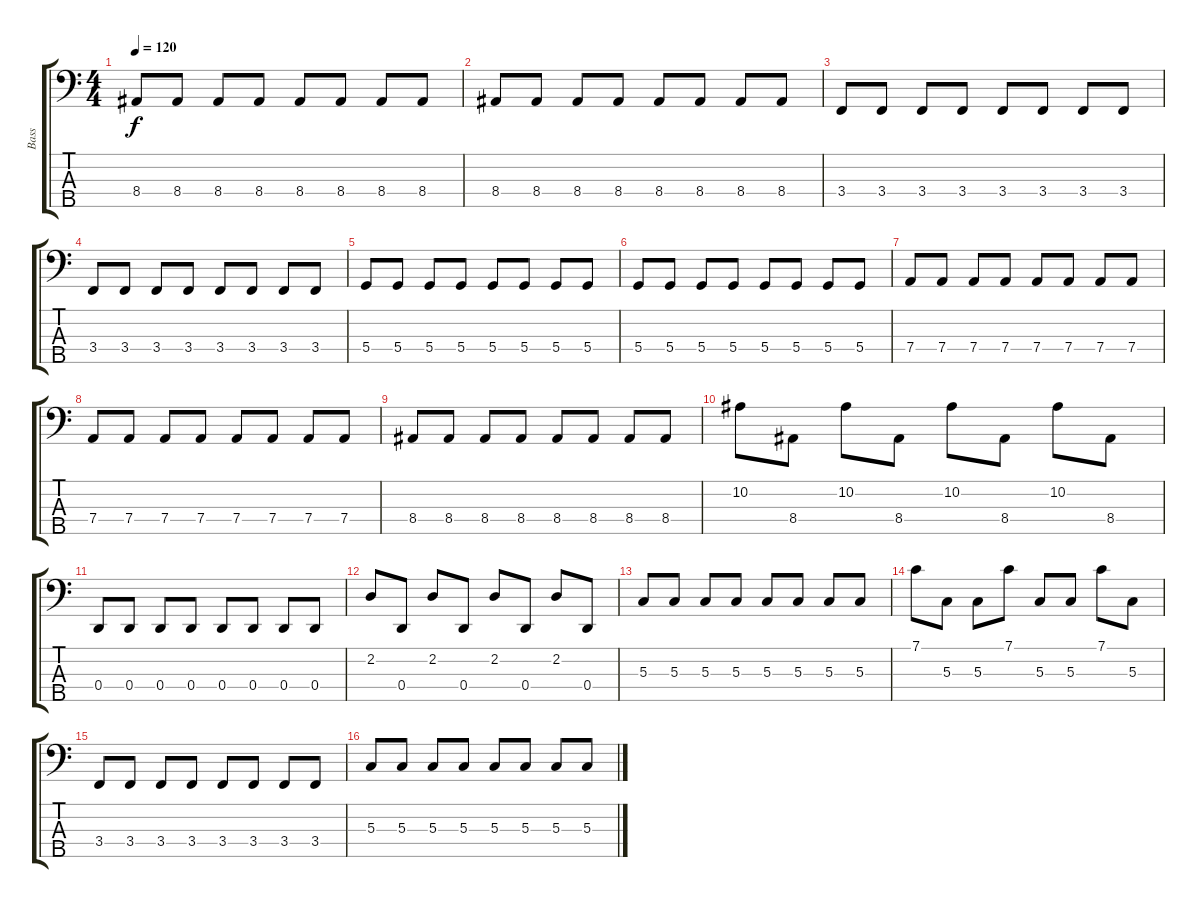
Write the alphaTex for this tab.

\track ("Bass" "Bass") {instrument electricbassfinger}
\staff {score tabs}
\tuning (F2 C2 G1 D1 A0) {hide}
\ts (4 4)
\tempo 120
\clef f4
\ks c
8.4.8{dy f} 8.4.8 8.4.8 8.4.8 8.4.8 8.4.8 8.4.8 8.4.8 |
8.4.8 8.4.8 8.4.8 8.4.8 8.4.8 8.4.8 8.4.8 8.4.8 |
3.4.8 3.4.8 3.4.8 3.4.8 3.4.8 3.4.8 3.4.8 3.4.8 |
3.4.8 3.4.8 3.4.8 3.4.8 3.4.8 3.4.8 3.4.8 3.4.8 |
5.4.8 5.4.8 5.4.8 5.4.8 5.4.8 5.4.8 5.4.8 5.4.8 |
5.4.8 5.4.8 5.4.8 5.4.8 5.4.8 5.4.8 5.4.8 5.4.8 |
7.4.8 7.4.8 7.4.8 7.4.8 7.4.8 7.4.8 7.4.8 7.4.8 |
7.4.8 7.4.8 7.4.8 7.4.8 7.4.8 7.4.8 7.4.8 7.4.8 |
8.4.8 8.4.8 8.4.8 8.4.8 8.4.8 8.4.8 8.4.8 8.4.8 |
10.2.8 8.4.8 10.2.8 8.4.8 10.2.8 8.4.8 10.2.8 8.4.8 |
0.4.8 0.4.8 0.4.8 0.4.8 0.4.8 0.4.8 0.4.8 0.4.8 |
2.2.8 0.4.8 2.2.8 0.4.8 2.2.8 0.4.8 2.2.8 0.4.8 |
5.3.8 5.3.8 5.3.8 5.3.8 5.3.8 5.3.8 5.3.8 5.3.8 |
7.1.8 5.3.8 5.3.8 7.1.8 5.3.8 5.3.8 7.1.8 5.3.8 |
3.4.8 3.4.8 3.4.8 3.4.8 3.4.8 3.4.8 3.4.8 3.4.8 |
5.3.8 5.3.8 5.3.8 5.3.8 5.3.8 5.3.8 5.3.8 5.3.8
